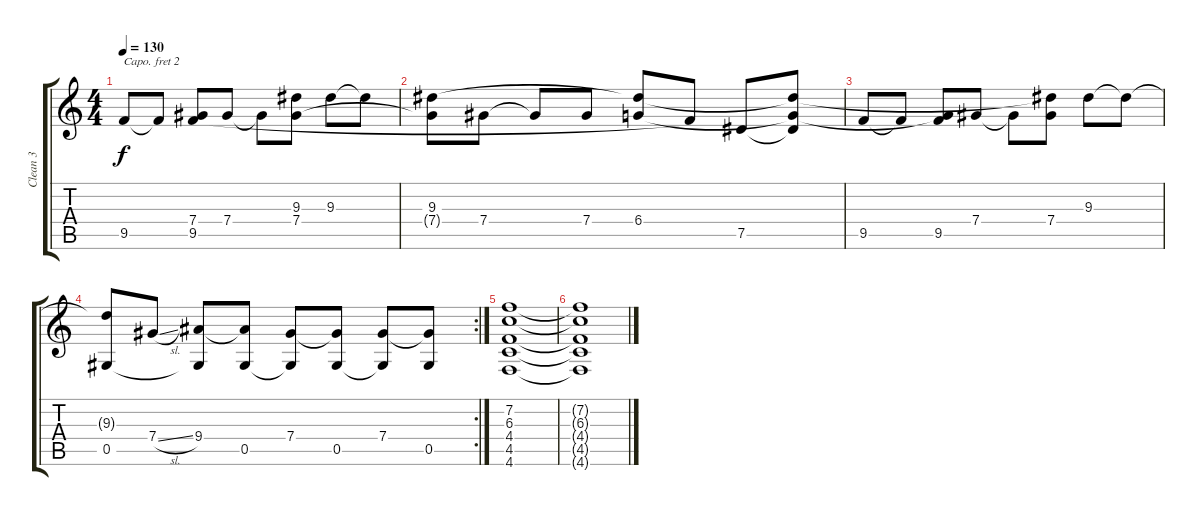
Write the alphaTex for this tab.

\track ("Clean 3" "Clean 3") {instrument electricguitarjazz}
\staff {score tabs}
\capo 2
\tuning (Db4 Ab3 E3 B2 Gb2 B1) {hide}
\ts (4 4)
\tempo 130
\clef g2
\ks c
9.5.8{dy f} 9.5{t}.8 (7.4{t} 9.5).8 7.4.8 7.4{t}.8 (9.3{t} 7.4).8 9.3.8 9.3{t}.8 |
(9.3 7.4{t}).8 7.4.8 7.4{t}.8 7.4.8 (9.3{t} 6.4).8 9.5{t}.8 7.5.8 (9.3{t} 6.4{t} 7.5{t}).8 |
9.5.8 9.5{t}.8 (6.4{t} 9.5).8 7.4.8 7.4{t}.8 (9.3{t} 7.4).8 9.3.8 9.3{t}.8 |
\rc 2
(9.3{t} 0.5).8 7.4{sl}.8 (9.4 0.5{t}).8 (9.4{t} 0.5).8 (7.4 0.5{t}).8 (7.4{t} 0.5).8 (7.4 0.5{t}).8 (7.4{t} 0.5).8 |
(7.2 6.3 4.4 4.5 4.6).1 |
(7.2{t} 6.3{t} 4.4{t} 4.5{t} 4.6{t}).1
